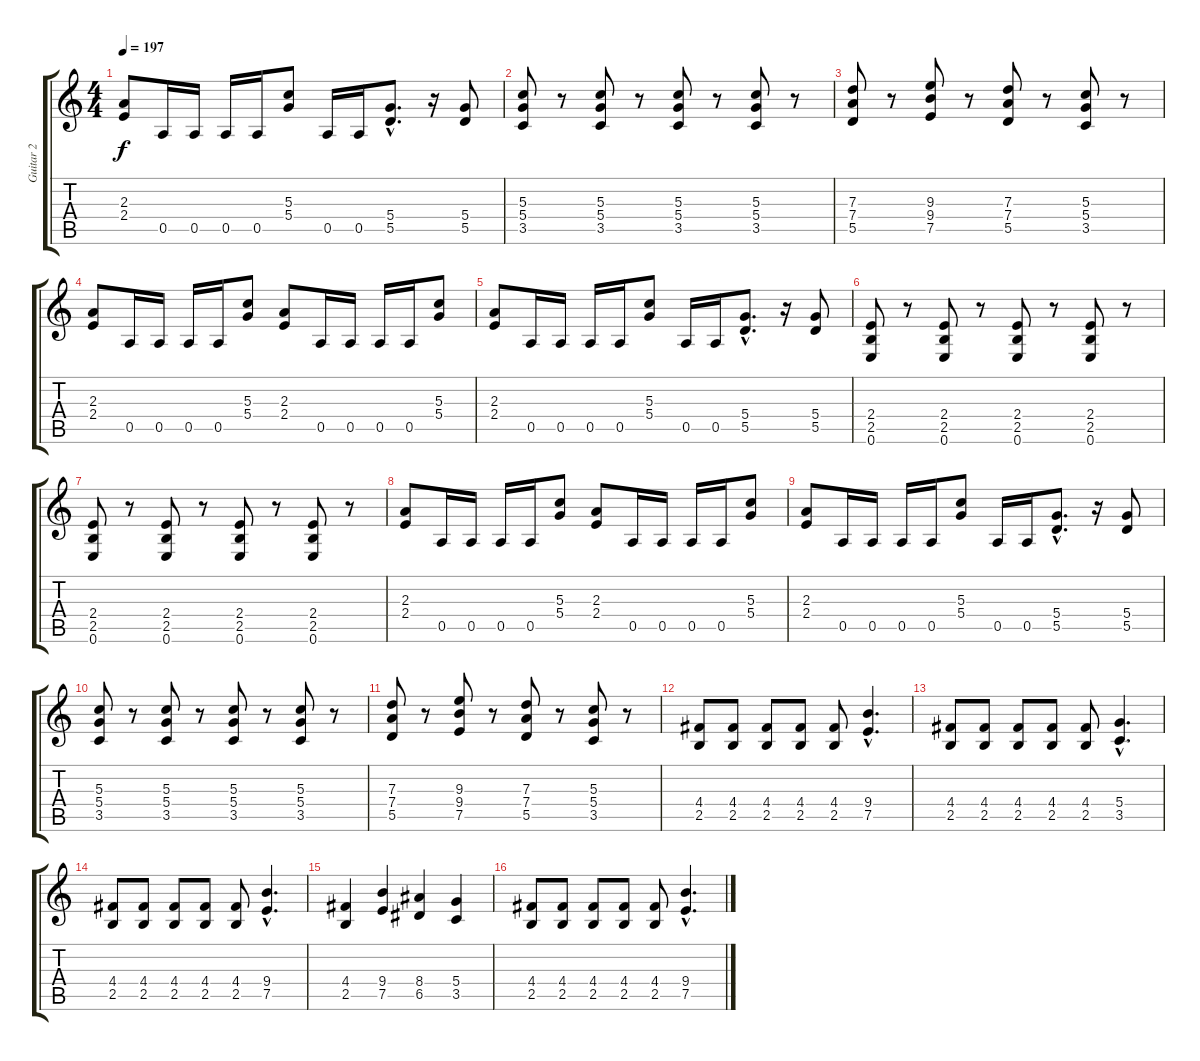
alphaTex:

\track ("Guitar 2" "Guitar 2") {instrument distortionguitar}
\staff {score tabs}
\tuning (E4 B3 G3 D3 A2 E2) {hide}
\ts (4 4)
\tempo 197
\clef g2
\ks c
(2.3 2.4).8{dy f} 0.5.16 0.5.16 0.5.16 0.5.16 (5.3 5.4).8 0.5.16 0.5.16 (5.4{hac} 5.5{hac}).8{d} r.16 (5.4 5.5).8 |
(5.3 5.4 3.5).8 r.8 (5.3 5.4 3.5).8 r.8 (5.3 5.4 3.5).8 r.8 (5.3 5.4 3.5).8 r.8 |
(7.3 7.4 5.5).8 r.8 (9.3 9.4 7.5).8 r.8 (7.3 7.4 5.5).8 r.8 (5.3 5.4 3.5).8 r.8 |
(2.3 2.4).8 0.5.16 0.5.16 0.5.16 0.5.16 (5.3 5.4).8 (2.3 2.4).8 0.5.16 0.5.16 0.5.16 0.5.16 (5.3 5.4).8 |
(2.3 2.4).8 0.5.16 0.5.16 0.5.16 0.5.16 (5.3 5.4).8 0.5.16 0.5.16 (5.4{hac} 5.5{hac}).8{d} r.16 (5.4 5.5).8 |
(2.4 2.5 0.6).8 r.8 (2.4 2.5 0.6).8 r.8 (2.4 2.5 0.6).8 r.8 (2.4 2.5 0.6).8 r.8 |
(2.4 2.5 0.6).8 r.8 (2.4 2.5 0.6).8 r.8 (2.4 2.5 0.6).8 r.8 (2.4 2.5 0.6).8 r.8 |
(2.3 2.4).8 0.5.16 0.5.16 0.5.16 0.5.16 (5.3 5.4).8 (2.3 2.4).8 0.5.16 0.5.16 0.5.16 0.5.16 (5.3 5.4).8 |
(2.3 2.4).8 0.5.16 0.5.16 0.5.16 0.5.16 (5.3 5.4).8 0.5.16 0.5.16 (5.4{hac} 5.5{hac}).8{d} r.16 (5.4 5.5).8 |
(5.3 5.4 3.5).8 r.8 (5.3 5.4 3.5).8 r.8 (5.3 5.4 3.5).8 r.8 (5.3 5.4 3.5).8 r.8 |
(7.3 7.4 5.5).8 r.8 (9.3 9.4 7.5).8 r.8 (7.3 7.4 5.5).8 r.8 (5.3 5.4 3.5).8 r.8 |
(4.4 2.5).8 (4.4 2.5).8 (4.4 2.5).8 (4.4 2.5).8 (4.4 2.5).8 (9.4{hac} 7.5{hac}).4{d} |
(4.4 2.5).8 (4.4 2.5).8 (4.4 2.5).8 (4.4 2.5).8 (4.4 2.5).8 (5.4{hac} 3.5{hac}).4{d} |
(4.4 2.5).8 (4.4 2.5).8 (4.4 2.5).8 (4.4 2.5).8 (4.4 2.5).8 (9.4{hac} 7.5{hac}).4{d} |
(4.4 2.5).4 (9.4 7.5).4 (8.4 6.5).4 (5.4 3.5).4 |
(4.4 2.5).8 (4.4 2.5).8 (4.4 2.5).8 (4.4 2.5).8 (4.4 2.5).8 (9.4{hac} 7.5{hac}).4{d}
